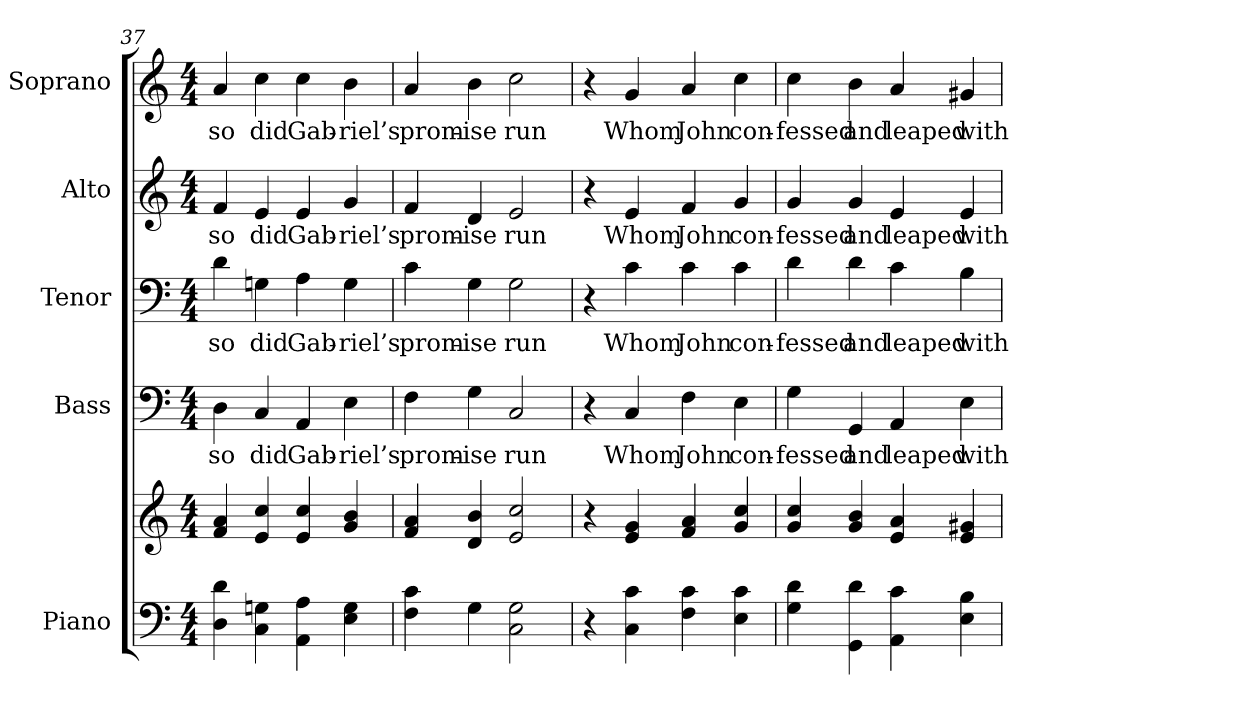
**kern	**kern	**kern	**text	**kern	**text	**kern	**text	**kern	**text
*part5	*part5	*part4	*part4	*part3	*part3	*part2	*part2	*part1	*part1
*staff6	*staff5	*staff4	*staff4	*staff3	*staff3	*staff2	*staff2	*staff1	*staff1
*I"Piano	*	*I"Bass	*	*I"Tenor	*	*I"Alto	*	*I"Soprano	*
*I'Pno.	*	*I'B.	*	*I'T.	*	*I'A.	*	*I'S.	*
!!LO:PB:g=z
*clefF4	*clefG2	*clefF4	*	*clefF4	*	*clefG2	*	*clefG2	*
*k[]	*k[]	*k[]	*	*k[]	*	*k[]	*	*k[]	*
*C:	*C:	*C:	*	*C:	*	*C:	*	*C:	*
*M4/4	*M4/4	*M4/4	*	*M4/4	*	*M4/4	*	*M4/4	*
=37	=37	=37	=37	=37	=37	=37	=37	=37	=37
!	!	!	!LO:LY:b:color=#000000	!	!	!	!	!	!
!	!	!	!	!	!LO:LY:b:color=#000000	!	!	!	!
!	!	!	!	!	!	!	!LO:LY:b:color=#000000	!	!
!	!	!	!	!	!	!	!	!	!LO:LY:b:color=#000000
4Di\ 4di	4fi/ 4ai	4Di\	so	4di\	so	4fi/	so	4ai/	so
!	!	!	!LO:LY:b:color=#000000	!	!	!	!	!	!
!	!	!	!	!	!LO:LY:b:color=#000000	!	!	!	!
!	!	!	!	!	!	!	!LO:LY:b:color=#000000	!	!
!	!	!	!	!	!	!	!	!	!LO:LY:b:color=#000000
4Ci\ 4Gni	4ei/ 4cci	4Ci/	did	4Gni\	did	4ei/	did	4cci\	did
!	!	!	!LO:LY:b:color=#000000	!	!	!	!	!	!
!	!	!	!	!	!LO:LY:b:color=#000000	!	!	!	!
!	!	!	!	!	!	!	!LO:LY:b:color=#000000	!	!
!	!	!	!	!	!	!	!	!	!LO:LY:b:color=#000000
4AAi\ 4Ai	4ei/ 4cci	4AAi/	Gab-	4Ai\	Gab-	4ei/	Gab-	4cci\	Gab-
!	!	!	!LO:LY:b:color=#000000	!	!	!	!	!	!
!	!	!	!	!	!LO:LY:b:color=#000000	!	!	!	!
!	!	!	!	!	!	!	!LO:LY:b:color=#000000	!	!
!	!	!	!	!	!	!	!	!	!LO:LY:b:color=#000000
4Ei\ 4Gi	4gi/ 4bi	4Ei\	-riel’s	4Gi\	-riel’s	4gi/	-riel’s	4bi\	-riel’s
=38	=38	=38	=38	=38	=38	=38	=38	=38	=38
!	!	!	!LO:LY:b:color=#000000	!	!	!	!	!	!
!	!	!	!	!	!LO:LY:b:color=#000000	!	!	!	!
!	!	!	!	!	!	!	!LO:LY:b:color=#000000	!	!
!	!	!	!	!	!	!	!	!	!LO:LY:b:color=#000000
4Fi\ 4ci	4fi/ 4ai	4Fi\	prom-	4ci\	prom-	4fi/	prom-	4ai/	prom-
!	!	!	!LO:LY:b:color=#000000	!	!	!	!	!	!
!	!	!	!	!	!LO:LY:b:color=#000000	!	!	!	!
!	!	!	!	!	!	!	!LO:LY:b:color=#000000	!	!
!	!	!	!	!	!	!	!	!	!LO:LY:b:color=#000000
4Gi\	4di/ 4bi	4Gi\	-ise	4Gi\	-ise	4di/	-ise	4bi\	-ise
!	!	!	!LO:LY:b:color=#000000	!	!	!	!	!	!
!	!	!	!	!	!LO:LY:b:color=#000000	!	!	!	!
!	!	!	!	!	!	!	!LO:LY:b:color=#000000	!	!
!	!	!	!	!	!	!	!	!	!LO:LY:b:color=#000000
2Ci\ 2Gi	2ei/ 2cci	2Ci/	run	2Gi\	run	2ei/	run	2cci\	run
!!LO:PB:g=z
=39	=39	=39	=39	=39	=39	=39	=39	=39	=39
4r	4r	4r	.	4r	.	4r	.	4r	.
!	!	!	!LO:LY:b:color=#000000	!	!	!	!	!	!
!	!	!	!	!	!LO:LY:b:color=#000000	!	!	!	!
!	!	!	!	!	!	!	!LO:LY:b:color=#000000	!	!
!	!	!	!	!	!	!	!	!	!LO:LY:b:color=#000000
4Ci\ 4ci	4ei/ 4gi	4Ci/	Whom	4ci\	Whom	4ei/	Whom	4gi/	Whom
!	!	!	!LO:LY:b:color=#000000	!	!	!	!	!	!
!	!	!	!	!	!LO:LY:b:color=#000000	!	!	!	!
!	!	!	!	!	!	!	!LO:LY:b:color=#000000	!	!
!	!	!	!	!	!	!	!	!	!LO:LY:b:color=#000000
4Fi\ 4ci	4fi/ 4ai	4Fi\	John	4ci\	John	4fi/	John	4ai/	John
!	!	!	!LO:LY:b:color=#000000	!	!	!	!	!	!
!	!	!	!	!	!LO:LY:b:color=#000000	!	!	!	!
!	!	!	!	!	!	!	!LO:LY:b:color=#000000	!	!
!	!	!	!	!	!	!	!	!	!LO:LY:b:color=#000000
4Ei\ 4ci	4gi/ 4cci	4Ei\	con-	4ci\	con-	4gi/	con-	4cci\	con-
=40	=40	=40	=40	=40	=40	=40	=40	=40	=40
!	!	!	!LO:LY:b:color=#000000	!	!	!	!	!	!
!	!	!	!	!	!LO:LY:b:color=#000000	!	!	!	!
!	!	!	!	!	!	!	!LO:LY:b:color=#000000	!	!
!	!	!	!	!	!	!	!	!	!LO:LY:b:color=#000000
4Gi\ 4di	4gi/ 4cci	4Gi\	-fessed	4di\	-fessed	4gi/	-fessed	4cci\	-fessed
!	!	!	!LO:LY:b:color=#000000	!	!	!	!	!	!
!	!	!	!	!	!LO:LY:b:color=#000000	!	!	!	!
!	!	!	!	!	!	!	!LO:LY:b:color=#000000	!	!
!	!	!	!	!	!	!	!	!	!LO:LY:b:color=#000000
4GGi\ 4di	4gi/ 4bi	4GGi/	and	4di\	and	4gi/	and	4bi\	and
!	!	!	!LO:LY:b:color=#000000	!	!	!	!	!	!
!	!	!	!	!	!LO:LY:b:color=#000000	!	!	!	!
!	!	!	!	!	!	!	!LO:LY:b:color=#000000	!	!
!	!	!	!	!	!	!	!	!	!LO:LY:b:color=#000000
4AAi\ 4ci	4ei/ 4ai	4AAi/	leaped	4ci\	leaped	4ei/	leaped	4ai/	leaped
!	!	!	!LO:LY:b:color=#000000	!	!	!	!	!	!
!	!	!	!	!	!LO:LY:b:color=#000000	!	!	!	!
!	!	!	!	!	!	!	!LO:LY:b:color=#000000	!	!
!	!	!	!	!	!	!	!	!	!LO:LY:b:color=#000000
4Ei\ 4Bi	4ei/ 4g#Xi	4Ei\	with	4Bi\	with	4ei/	with	4g#Xi/	with
=	=	=	=	=	=	=	=	=	=
*-	*-	*-	*-	*-	*-	*-	*-	*-	*-
